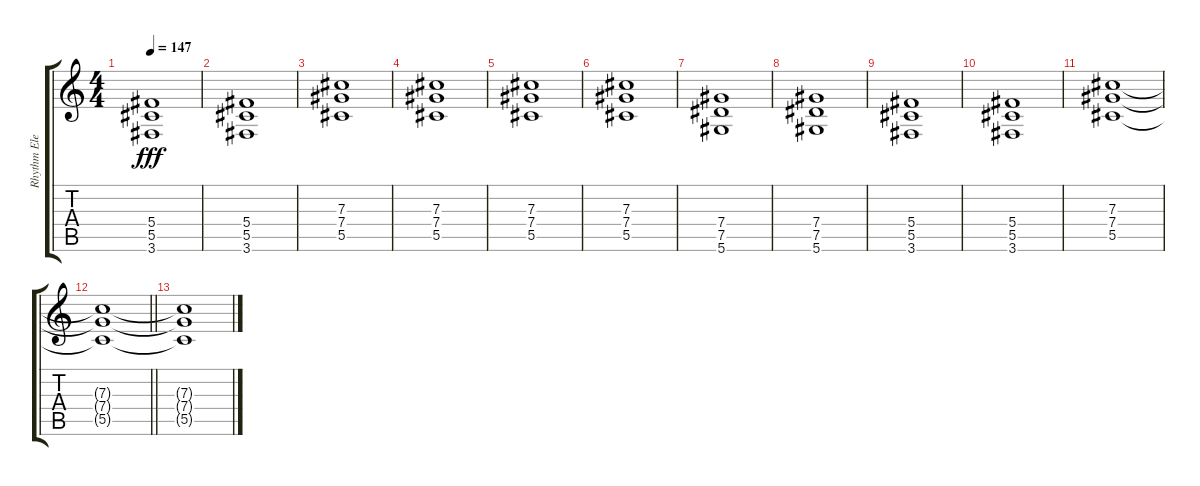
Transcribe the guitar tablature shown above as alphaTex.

\track ("Rhythm Elect" "Rhythm Ele") {instrument distortionguitar}
\staff {score tabs}
\tuning (Eb4 Bb3 Gb3 Db3 Ab2 Eb2) {hide}
\ts (4 4)
\tempo 147
\clef g2
\ks c
(5.4 5.5 3.6).1{dy fff} |
(5.4 5.5 3.6).1 |
(7.3 7.4 5.5).1 |
(7.3 7.4 5.5).1 |
(7.3 7.4 5.5).1 |
(7.3 7.4 5.5).1 |
(7.4 7.5 5.6).1 |
(7.4 7.5 5.6).1 |
(5.4 5.5 3.6).1 |
(5.4 5.5 3.6).1 |
(7.3 7.4 5.5).1 |
\barLineRight lightlight
(7.3{t} 7.4{t} 5.5{t}).1 |
(7.3{t} 7.4{t} 5.5{t}).1
